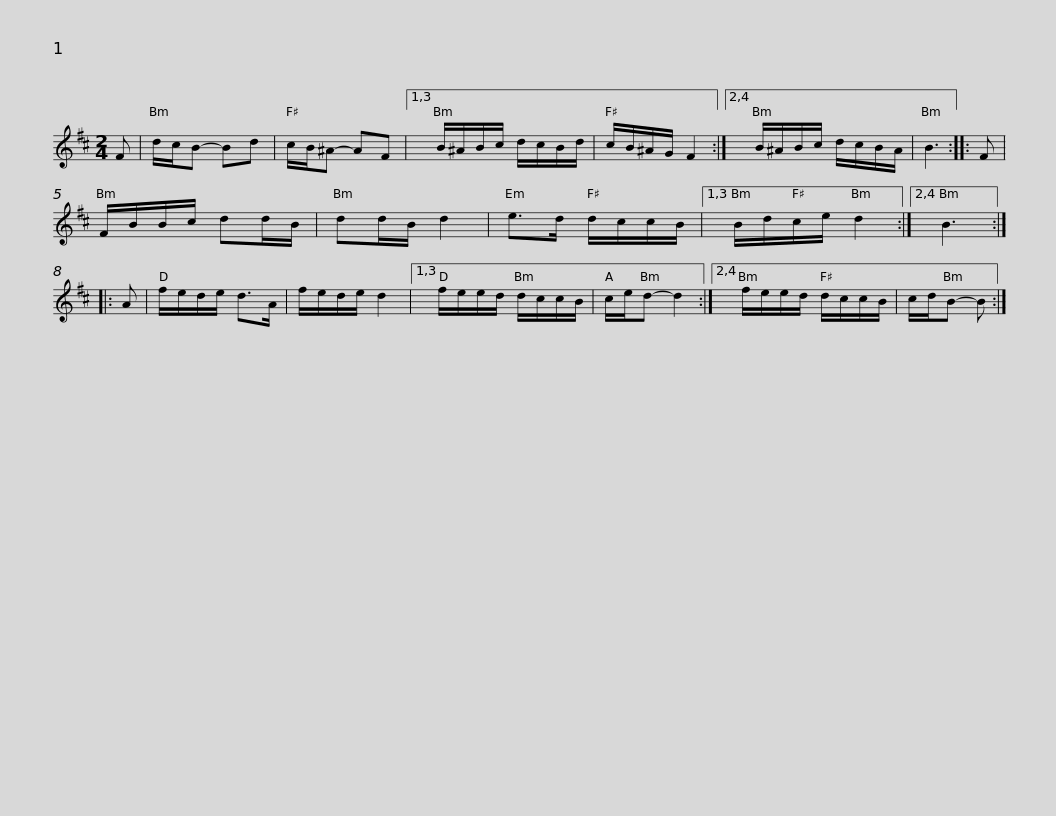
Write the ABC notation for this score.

X:1
L:1/8
M:2/4
I:linebreak $
K:Bmin
V:1 treble
V:1
 F | d/c/B- Bd | c/B/^A- AF |1,3 B/^A/B/c/ d/c/B/d/ | c/B/^A/G/ F2 :|2,4 %5
 B/^A/B/c/ d/c/B/A/ | B3 :: F |$ F/B/B/c/ dd/B/ | dd/B/ d2 | %10
 e>d d/c/c/B/ |1,3 B/d/c/e/ d2 :|2,4 B3 :: A | f/e/d/e/ d>A | %15
 f/e/d/e/ d2 |1,3$ f/e/e/d/ d/c/c/B/ | c/e/d- d2 :|2,4 f/e/e/d/ d/c/c/B/ | c/d/B- B :| %20
